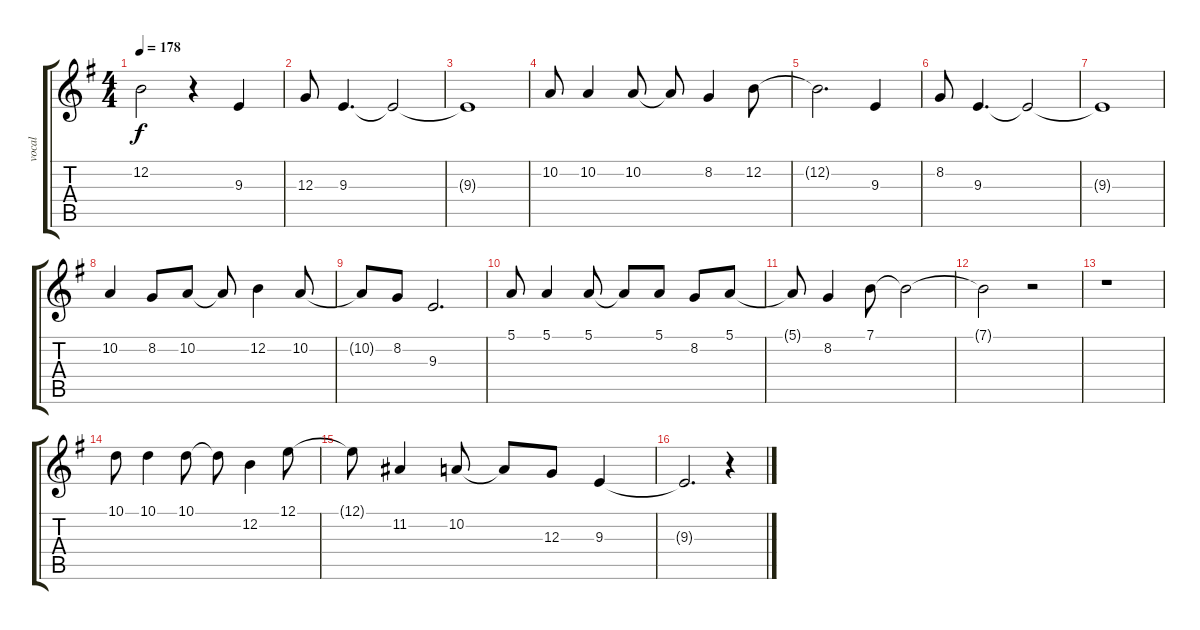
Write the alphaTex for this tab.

\track ("vocal" "vocal") {instrument stringensemble1}
\staff {score tabs}
\tuning (E4 B3 G3 D3 A2 E2) {hide}
\ts (4 4)
\tempo 178
\clef g2
\ks eminor
12.2{t}.2{dy f} r.4 9.3.4 |
12.3.8 9.3.4{d} 9.3{t}.2 |
9.3{t}.1 |
10.2.8 10.2.4 10.2.8 10.2{t}.8 8.2.4 12.2.8 |
12.2{t}.2{d} 9.3.4 |
8.2.8 9.3.4{d} 9.3{t}.2 |
9.3{t}.1 |
10.2.4 8.2.8 10.2.8 10.2{t}.8 12.2.4 10.2.8 |
10.2{t}.8 8.2.8 9.3.2{d} |
5.1.8 5.1.4 5.1.8 5.1{t}.8 5.1.8 8.2.8 5.1.8 |
5.1{t}.8 8.2.4 7.1.8 7.1{t}.2 |
7.1{t}.2 r.2 |
r.1 |
10.1.8 10.1.4 10.1.8 10.1{t}.8 12.2.4 12.1.8 |
12.1{t}.8 11.2.4 10.2.8 10.2{t}.8 12.3.8 9.3.4 |
9.3{t}.2{d} r.4
